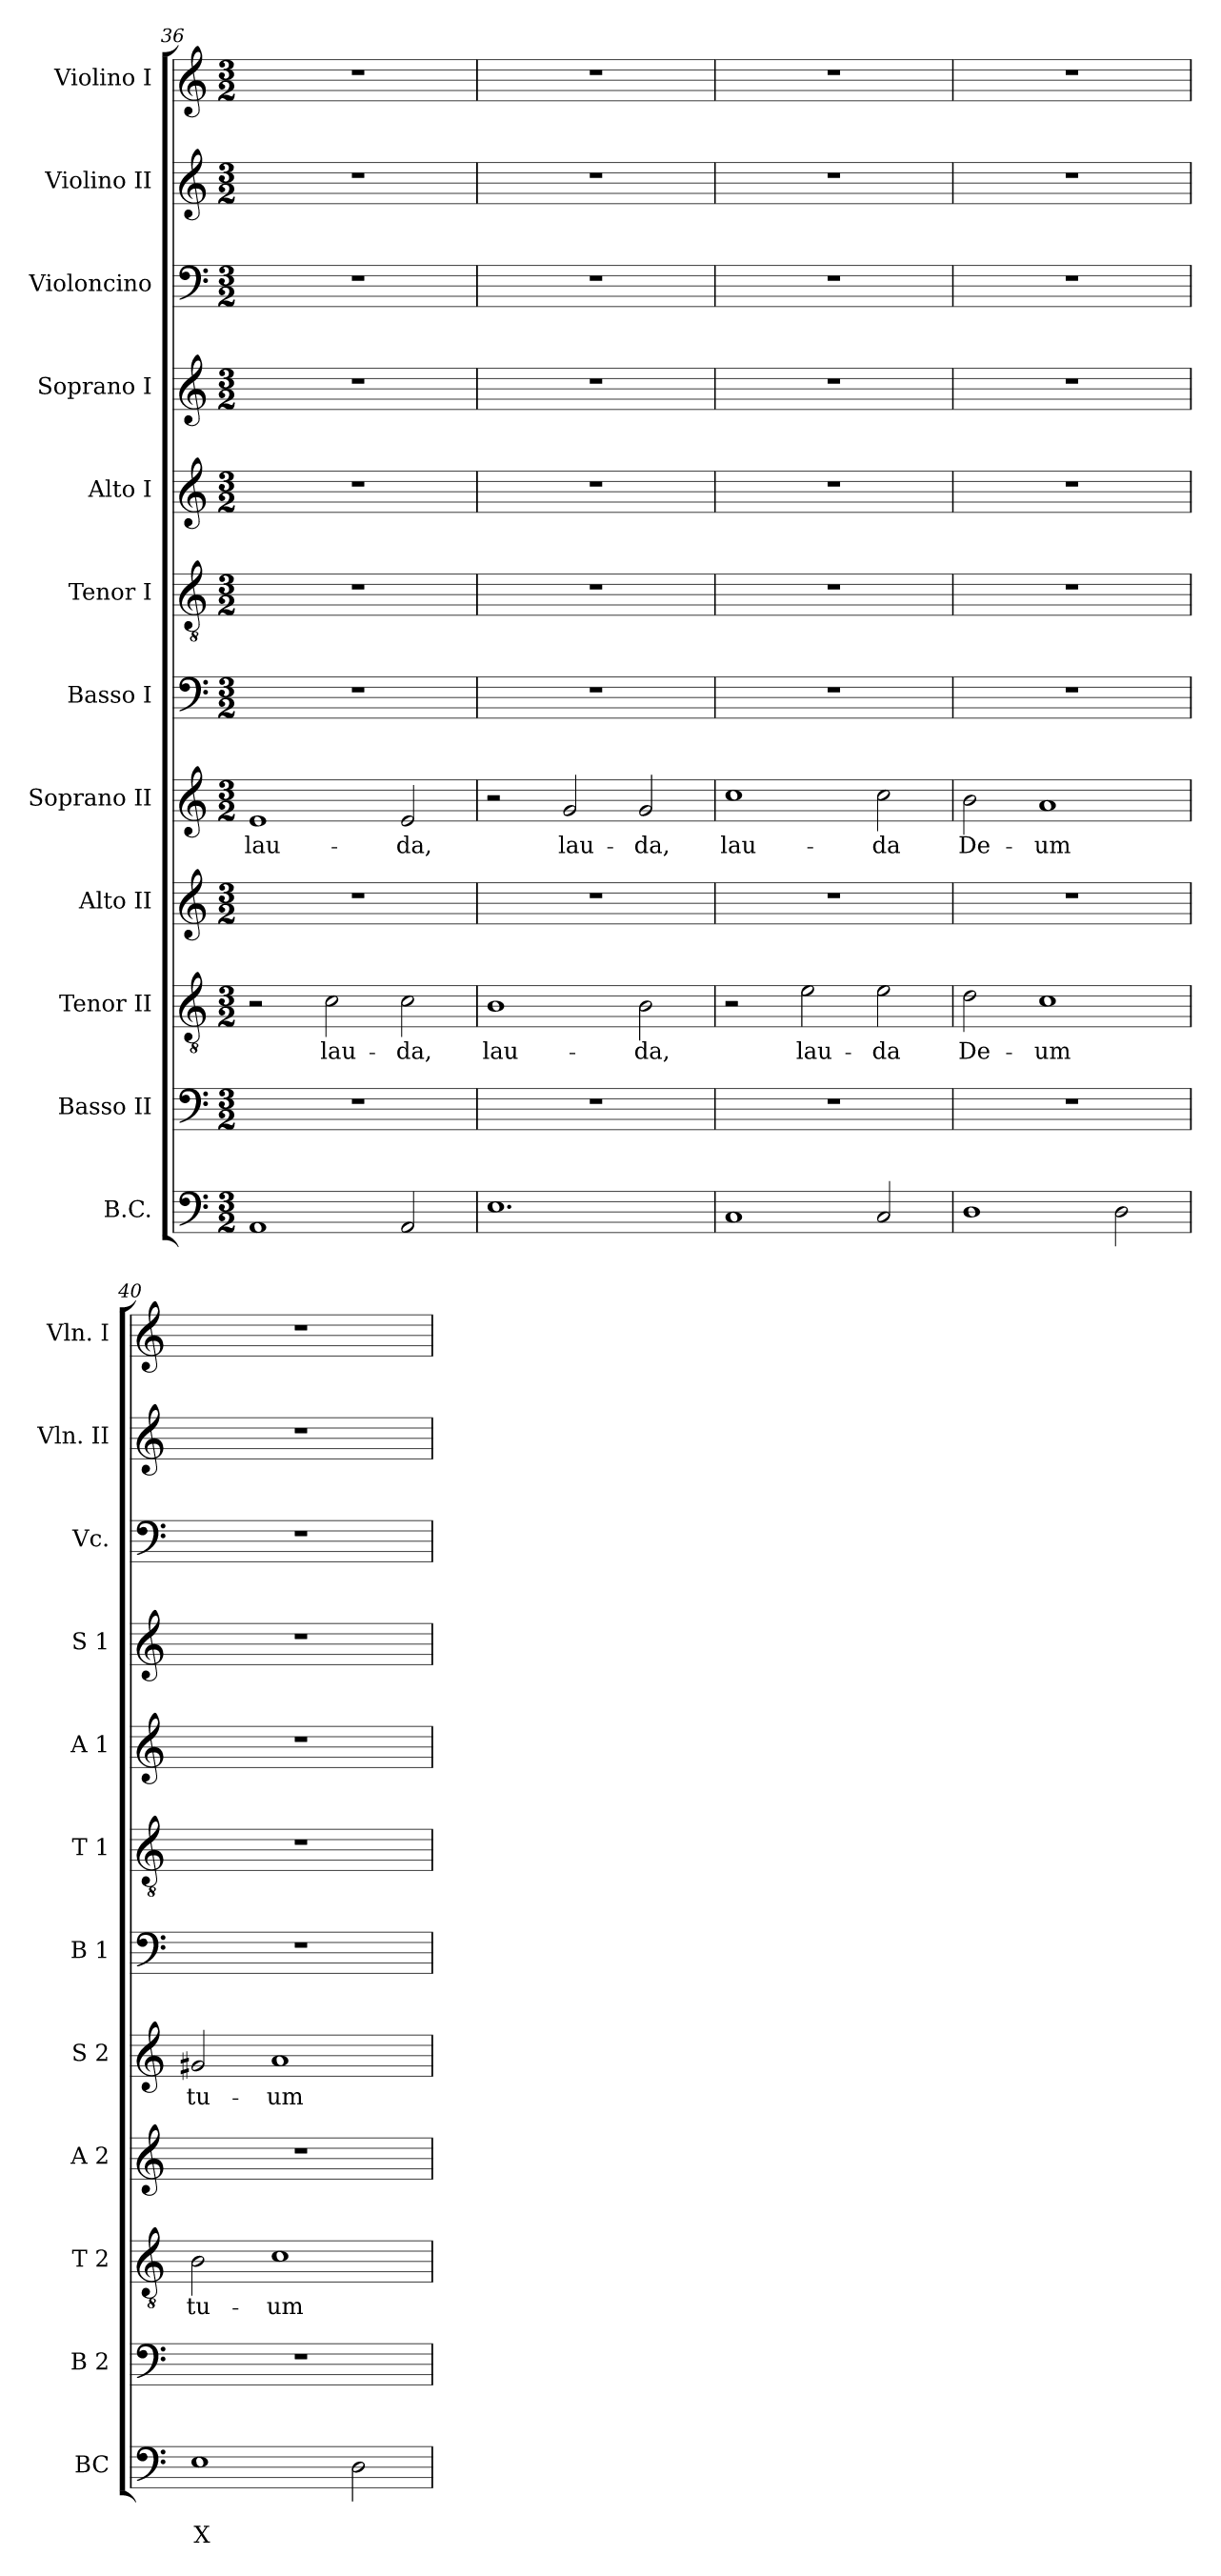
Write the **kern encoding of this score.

**kern	**text	**text	**kern	**kern	**text	**kern	**kern	**text	**kern	**kern	**kern	**kern	**kern	**kern	**kern
*part12	*part12	*part12	*part11	*part10	*part10	*part9	*part8	*part8	*part7	*part6	*part5	*part4	*part3	*part2	*part1
*staff12	*staff12	*staff12	*staff11	*staff10	*staff10	*staff9	*staff8	*staff8	*staff7	*staff6	*staff5	*staff4	*staff3	*staff2	*staff1
*I"B.C.	*	*	*I"Basso II	*I"Tenor II	*	*I"Alto II	*I"Soprano II	*	*I"Basso I	*I"Tenor I	*I"Alto I	*I"Soprano I	*I"Violoncino	*I"Violino II	*I"Violino I
*I'BC	*	*	*I'B 2	*I'T 2	*	*I'A 2	*I'S 2	*	*I'B 1	*I'T 1	*I'A 1	*I'S 1	*I'Vc.	*I'Vln. II	*I'Vln. I
*clefF4	*	*	*clefF4	*clefGv2	*	*clefG2	*clefG2	*	*clefF4	*clefGv2	*clefG2	*clefG2	*clefF4	*clefG2	*clefG2
*k[]	*	*	*k[]	*k[]	*	*k[]	*k[]	*	*k[]	*k[]	*k[]	*k[]	*k[]	*k[]	*k[]
*C:	*	*	*C:	*C:	*	*C:	*C:	*	*C:	*C:	*C:	*C:	*C:	*C:	*C:
*M3/2	*	*	*M3/2	*M3/2	*	*M3/2	*M3/2	*	*M3/2	*M3/2	*M3/2	*M3/2	*M3/2	*M3/2	*M3/2
=36	=36	=36	=36	=36	=36	=36	=36	=36	=36	=36	=36	=36	=36	=36	=36
!	!	!	!	!	!	!	!	!LO:LY:b	!	!	!	!	!	!	!
1AA	.	.	1.r	2r	.	1.r	1e	lau-	1.r	1.r	1.r	1.r	1.r	1.r	1.r
!	!	!	!	!	!LO:LY:b	!	!	!	!	!	!	!	!	!	!
.	.	.	.	2c\	lau-	.	.	.	.	.	.	.	.	.	.
!	!	!	!	!	!LO:LY:b	!	!	!LO:LY:b	!	!	!	!	!	!	!
2AA/	.	.	.	2c\	-da,	.	2e/	-da,	.	.	.	.	.	.	.
=37	=37	=37	=37	=37	=37	=37	=37	=37	=37	=37	=37	=37	=37	=37	=37
!	!	!	!	!	!LO:LY:b	!	!	!	!	!	!	!	!	!	!
1.E	.	.	1.r	1B	lau-	1.r	2r	.	1.r	1.r	1.r	1.r	1.r	1.r	1.r
!	!	!	!	!	!	!	!	!LO:LY:b	!	!	!	!	!	!	!
.	.	.	.	.	.	.	2g/	lau-	.	.	.	.	.	.	.
!	!	!	!	!	!LO:LY:b	!	!	!LO:LY:b	!	!	!	!	!	!	!
.	.	.	.	2B\	-da,	.	2g/	-da,	.	.	.	.	.	.	.
=38	=38	=38	=38	=38	=38	=38	=38	=38	=38	=38	=38	=38	=38	=38	=38
!	!	!	!	!	!	!	!	!LO:LY:b	!	!	!	!	!	!	!
1C	.	.	1.r	2r	.	1.r	1cc	lau-	1.r	1.r	1.r	1.r	1.r	1.r	1.r
!	!	!	!	!	!LO:LY:b	!	!	!	!	!	!	!	!	!	!
.	.	.	.	2e\	lau-	.	.	.	.	.	.	.	.	.	.
!	!	!	!	!	!LO:LY:b	!	!	!LO:LY:b	!	!	!	!	!	!	!
2C/	.	.	.	2e\	-da	.	2cc\	-da	.	.	.	.	.	.	.
=39	=39	=39	=39	=39	=39	=39	=39	=39	=39	=39	=39	=39	=39	=39	=39
!	!	!	!	!	!LO:LY:b	!	!	!LO:LY:b	!	!	!	!	!	!	!
1D	.	.	1.r	2d\	De-	1.r	2b\	De-	1.r	1.r	1.r	1.r	1.r	1.r	1.r
!	!	!	!	!	!LO:LY:b	!	!	!LO:LY:b	!	!	!	!	!	!	!
.	.	.	.	1c	-um	.	1a	-um	.	.	.	.	.	.	.
2D\	.	.	.	.	.	.	.	.	.	.	.	.	.	.	.
=40	=40	=40	=40	=40	=40	=40	=40	=40	=40	=40	=40	=40	=40	=40	=40
!	!	!LO:LY:b	!	!	!LO:LY:b	!	!	!LO:LY:b	!	!	!	!	!	!	!
1E	.	X	1.r	2B\	tu-	1.r	2g#X/	tu-	1.r	1.r	1.r	1.r	1.r	1.r	1.r
!	!	!	!	!	!LO:LY:b	!	!	!LO:LY:b	!	!	!	!	!	!	!
.	.	.	.	1c	-um	.	1a	-um	.	.	.	.	.	.	.
2D\	.	.	.	.	.	.	.	.	.	.	.	.	.	.	.
=	=	=	=	=	=	=	=	=	=	=	=	=	=	=	=
*-	*-	*-	*-	*-	*-	*-	*-	*-	*-	*-	*-	*-	*-	*-	*-
